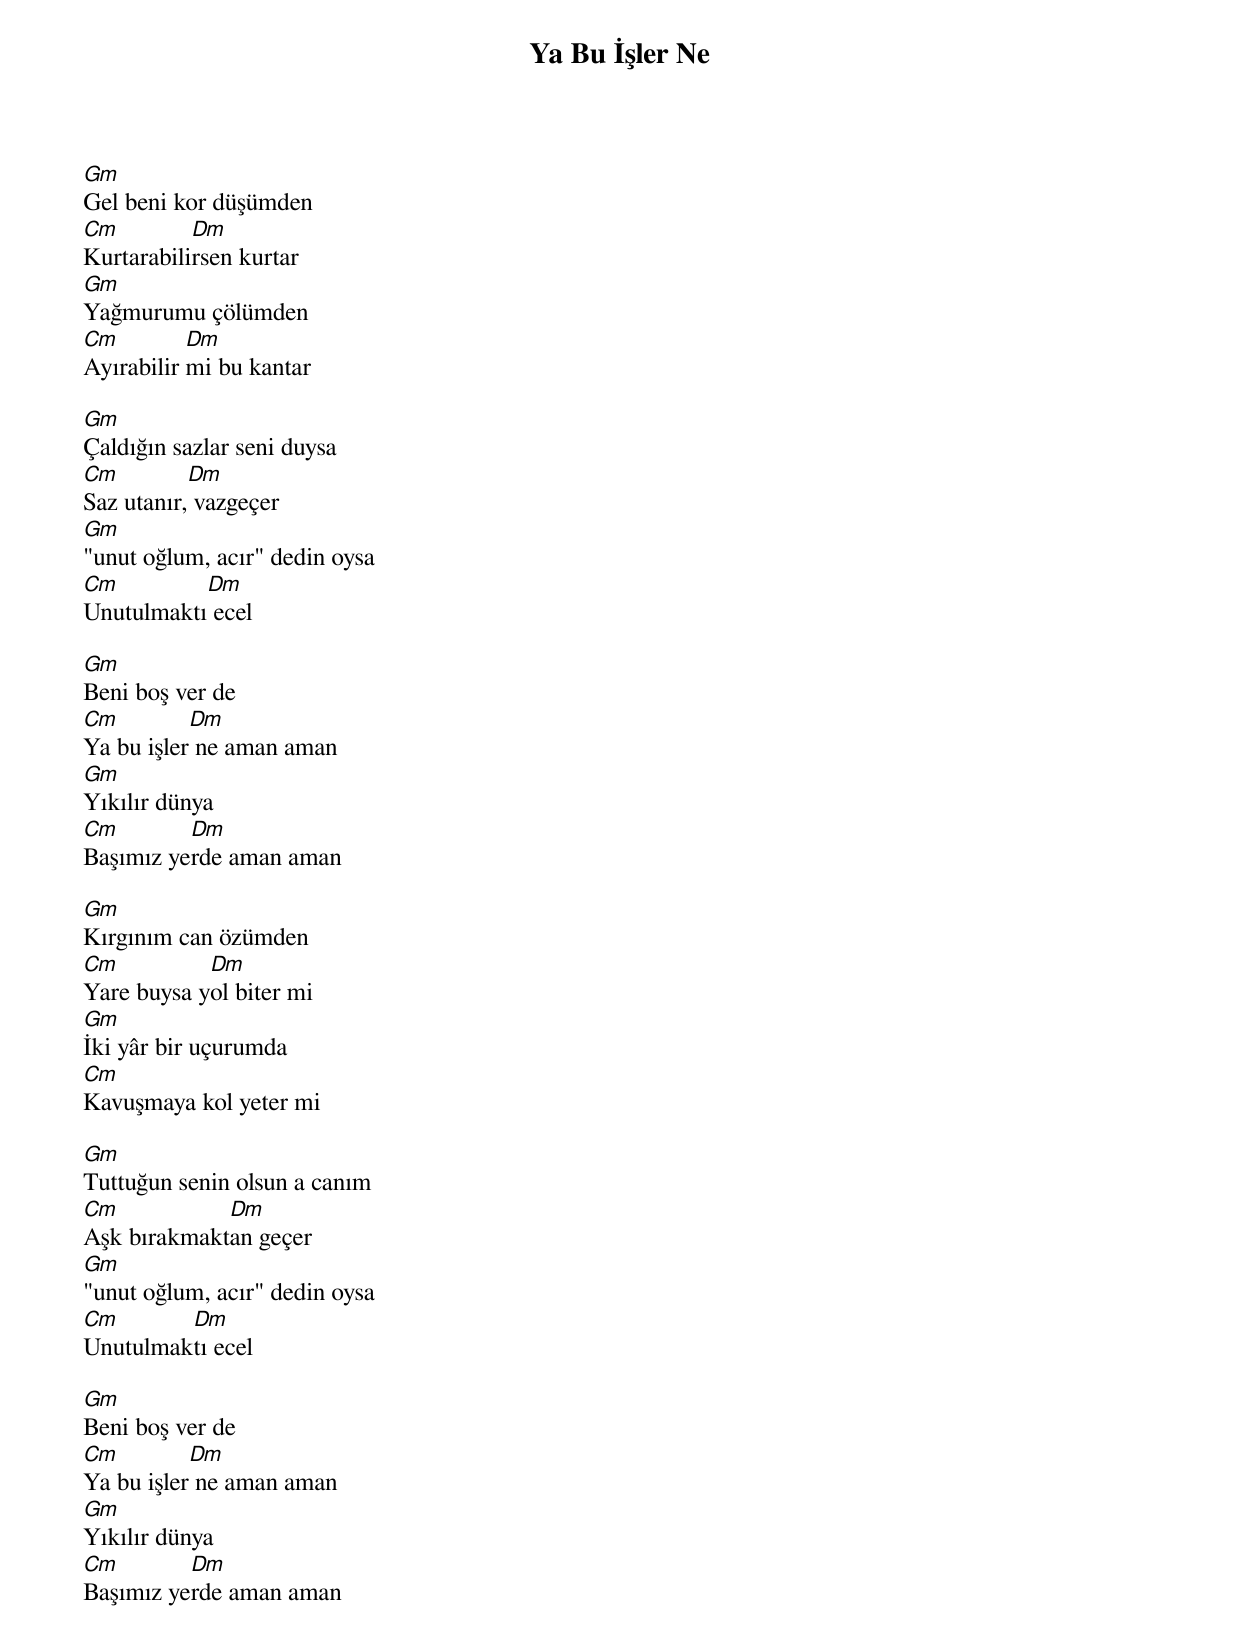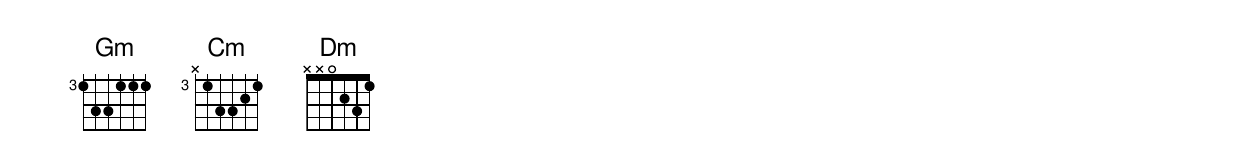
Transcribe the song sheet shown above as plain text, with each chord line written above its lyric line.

{title: Ya Bu İşler Ne}
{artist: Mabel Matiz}

Gm
Gel beni kor düşümden
Cm         Dm
Kurtarabilirsen kurtar
Gm
Yağmurumu çölümden
Cm         Dm
Ayırabilir mi bu kantar

Gm
Çaldığın sazlar seni duysa
Cm         Dm
Saz utanır, vazgeçer
Gm
"unut oğlum, acır" dedin oysa
Cm         Dm
Unutulmaktı ecel

Gm
Beni boş ver de
Cm         Dm
Ya bu işler ne aman aman
Gm
Yıkılır dünya
Cm        Dm
Başımız yerde aman aman

Gm
Kırgınım can özümden
Cm          Dm
Yare buysa yol biter mi
Gm
İki yâr bir uçurumda
Cm
Kavuşmaya kol yeter mi

Gm
Tuttuğun senin olsun a canım
Cm           Dm
Aşk bırakmaktan geçer
Gm
"unut oğlum, acır" dedin oysa
Cm       Dm
Unutulmaktı ecel

Gm
Beni boş ver de
Cm         Dm
Ya bu işler ne aman aman
Gm
Yıkılır dünya
Cm        Dm
Başımız yerde aman aman
